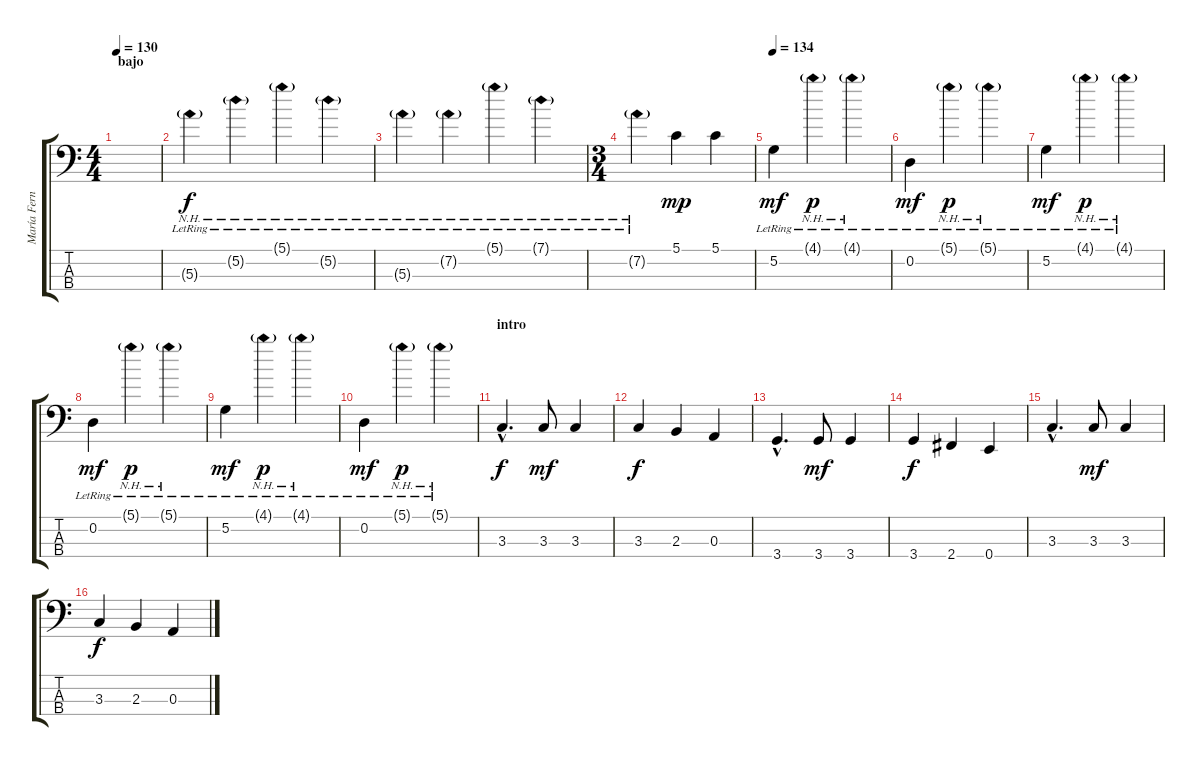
\track ("María Fernanda (bajo)" "María Fern") {instrument electricbassfinger}
\staff {score tabs}
\tuning (G2 D2 A1 E1) {hide}
\ts (4 4)
\section ("" "bajo")
\tempo 130
\clef f4
\ks c
|
5.3{nh g lr}.4 5.2{nh g lr}.4 5.1{nh g lr}.4 5.2{nh g lr}.4 |
5.3{nh g lr}.4 7.2{nh g lr}.4 5.1{nh g lr}.4 7.1{nh g lr}.4 |
\ts (3 4)
7.2{nh g lr}.4 5.1.4{dy mp} 5.1.4 |
\tempo 134
5.2{lr}.4{dy mf} 4.1{nh g lr}.4{dy p} 4.1{nh g lr}.4 |
0.2{lr}.4{dy mf} 5.1{nh g lr}.4{dy p} 5.1{nh g lr}.4 |
5.2{lr}.4{dy mf} 4.1{nh g lr}.4{dy p} 4.1{nh g lr}.4 |
0.2{lr}.4{dy mf} 5.1{nh g lr}.4{dy p} 5.1{nh g lr}.4 |
5.2{lr}.4{dy mf} 4.1{nh g lr}.4{dy p} 4.1{nh g lr}.4 |
0.2{lr}.4{dy mf} 5.1{nh g lr}.4{dy p} 5.1{nh g lr}.4 |
\section ("" "intro")
3.3{hac}.4{d dy f} 3.3.8{dy mf} 3.3.4 |
3.3.4{dy f} 2.3.4 0.3.4 |
3.4{hac}.4{d} 3.4.8{dy mf} 3.4.4 |
3.4.4{dy f} 2.4.4 0.4.4 |
3.3{hac}.4{d} 3.3.8{dy mf} 3.3.4 |
3.3.4{dy f} 2.3.4 0.3.4
